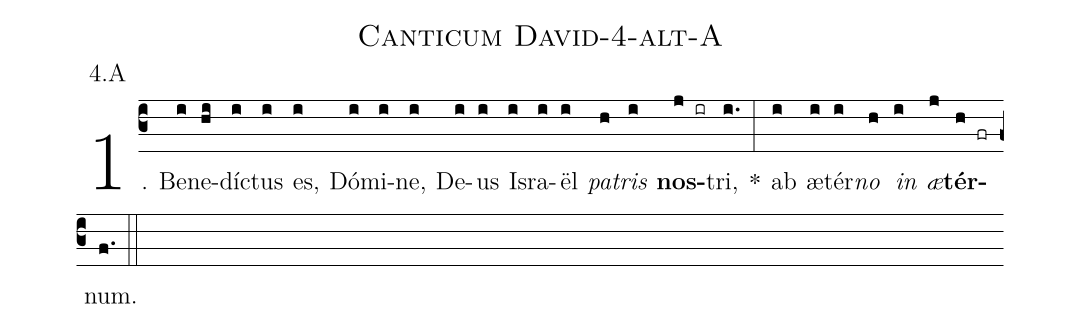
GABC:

name: Canticum David-4-alt-A;
annotation: 4.A;
%%
(c3)1. Be(i)ne(hi)díc(i)tus(i) es,(i) Dó(i)mi(i)ne,(i) De(i)us(i) Is(i)ra(i)ël(i) <i>pa</i>(h)<i>tris</i>(i) <b>nos</b>(j ir)tri,(i.) *(:) ab(i) æ(i)tér(i)<i>no</i>(h) <i>in</i>(i) <i>æ</i>(j)<b>tér</b>(h fr)num.(f.) (::)
